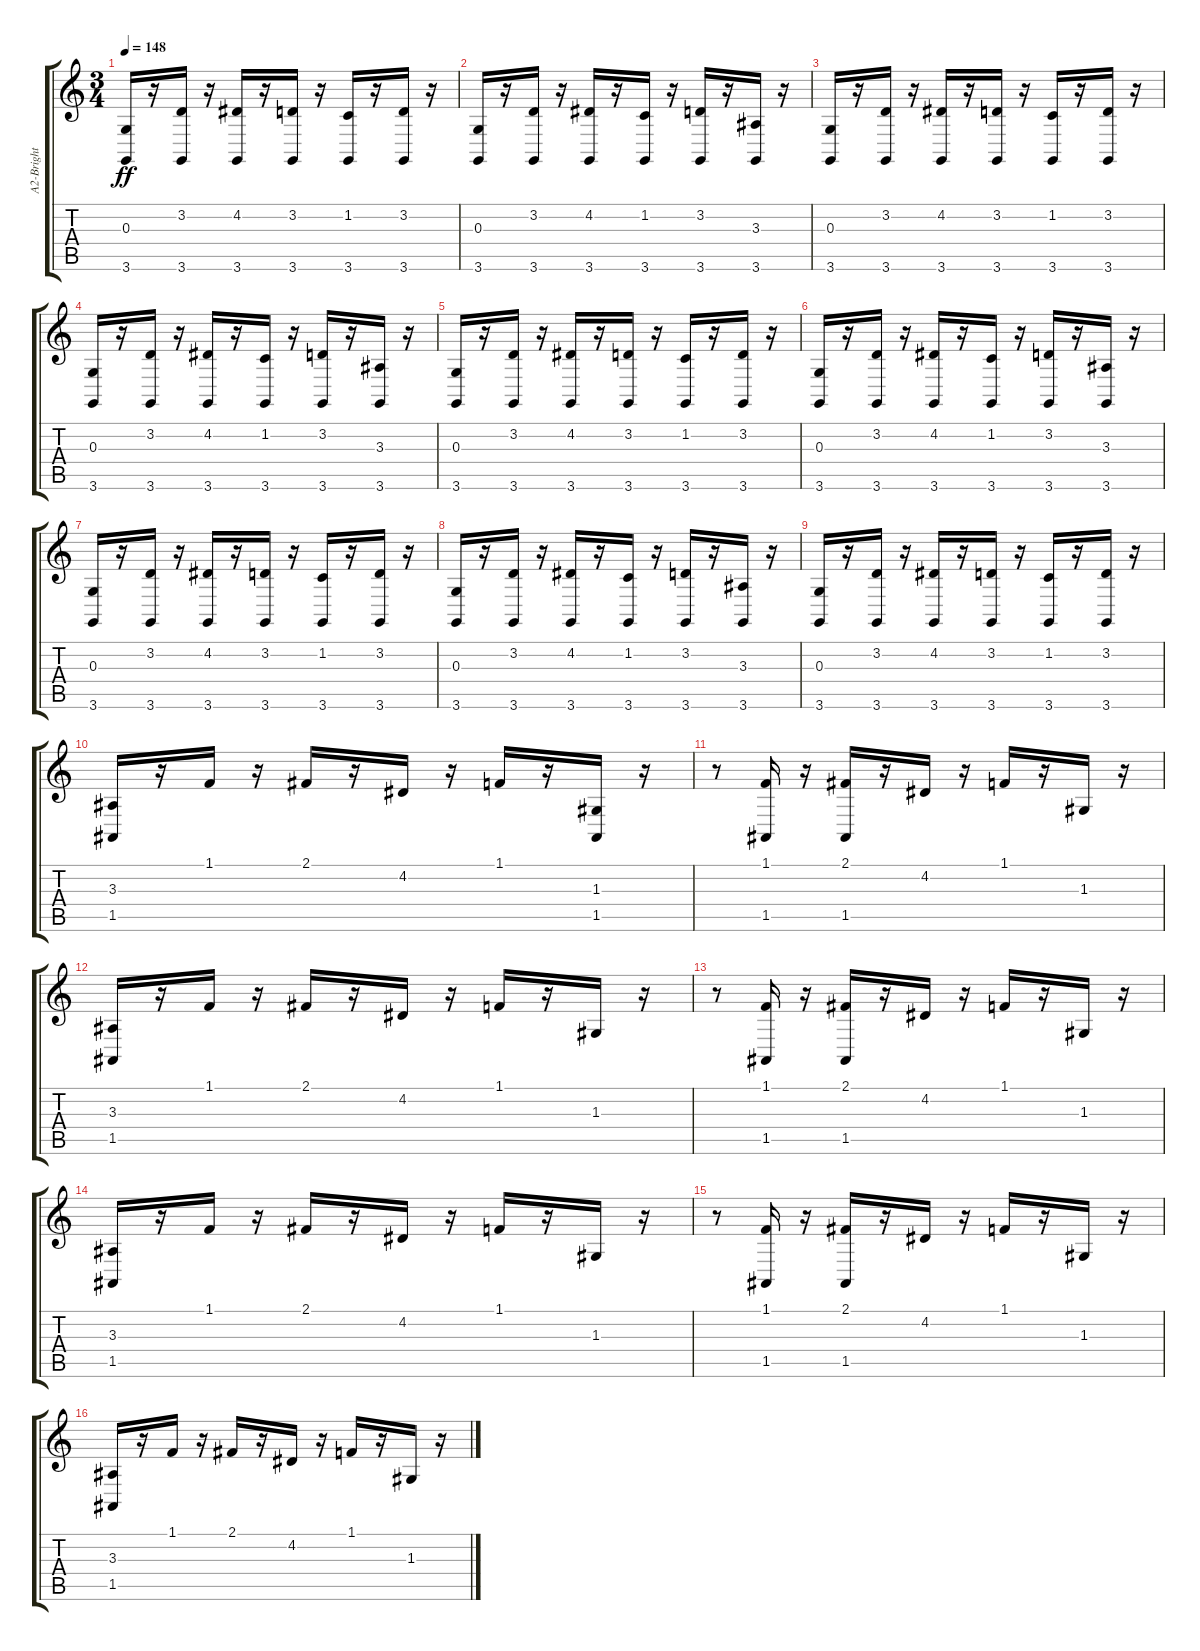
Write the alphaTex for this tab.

\track ("A2-Bright Str: " "A2-Bright ") {instrument stringensemble1}
\staff {score tabs}
\tuning (E4 B3 G3 D3 A2 E2) {hide}
\ts (3 4)
\tempo 148
\clef g2
\ks c
(0.3 3.6).16{dy ff} r.16 (3.2 3.6).16 r.16 (4.2 3.6).16 r.16 (3.2 3.6).16 r.16 (1.2 3.6).16 r.16 (3.2 3.6).16 r.16 |
(0.3 3.6).16 r.16 (3.2 3.6).16 r.16 (4.2 3.6).16 r.16 (1.2 3.6).16 r.16 (3.2 3.6).16 r.16 (3.3 3.6).16 r.16 |
(0.3 3.6).16 r.16 (3.2 3.6).16 r.16 (4.2 3.6).16 r.16 (3.2 3.6).16 r.16 (1.2 3.6).16 r.16 (3.2 3.6).16 r.16 |
(0.3 3.6).16 r.16 (3.2 3.6).16 r.16 (4.2 3.6).16 r.16 (1.2 3.6).16 r.16 (3.2 3.6).16 r.16 (3.3 3.6).16 r.16 |
(0.3 3.6).16 r.16 (3.2 3.6).16 r.16 (4.2 3.6).16 r.16 (3.2 3.6).16 r.16 (1.2 3.6).16 r.16 (3.2 3.6).16 r.16 |
(0.3 3.6).16 r.16 (3.2 3.6).16 r.16 (4.2 3.6).16 r.16 (1.2 3.6).16 r.16 (3.2 3.6).16 r.16 (3.3 3.6).16 r.16 |
(0.3 3.6).16 r.16 (3.2 3.6).16 r.16 (4.2 3.6).16 r.16 (3.2 3.6).16 r.16 (1.2 3.6).16 r.16 (3.2 3.6).16 r.16 |
(0.3 3.6).16 r.16 (3.2 3.6).16 r.16 (4.2 3.6).16 r.16 (1.2 3.6).16 r.16 (3.2 3.6).16 r.16 (3.3 3.6).16 r.16 |
(0.3 3.6).16 r.16 (3.2 3.6).16 r.16 (4.2 3.6).16 r.16 (3.2 3.6).16 r.16 (1.2 3.6).16 r.16 (3.2 3.6).16 r.16 |
(3.3 1.5).16 r.16 1.1.16 r.16 2.1.16 r.16 4.2.16 r.16 1.1.16 r.16 (1.3 1.5).16 r.16 |
r.8 (1.1 1.5).16 r.16 (2.1 1.5).16 r.16 4.2.16 r.16 1.1.16 r.16 1.3.16 r.16 |
(3.3 1.5).16 r.16 1.1.16 r.16 2.1.16 r.16 4.2.16 r.16 1.1.16 r.16 1.3.16 r.16 |
r.8 (1.1 1.5).16 r.16 (2.1 1.5).16 r.16 4.2.16 r.16 1.1.16 r.16 1.3.16 r.16 |
(3.3 1.5).16 r.16 1.1.16 r.16 2.1.16 r.16 4.2.16 r.16 1.1.16 r.16 1.3.16 r.16 |
r.8 (1.1 1.5).16 r.16 (2.1 1.5).16 r.16 4.2.16 r.16 1.1.16 r.16 1.3.16 r.16 |
(3.3 1.5).16 r.16 1.1.16 r.16 2.1.16 r.16 4.2.16 r.16 1.1.16 r.16 1.3.16 r.16
